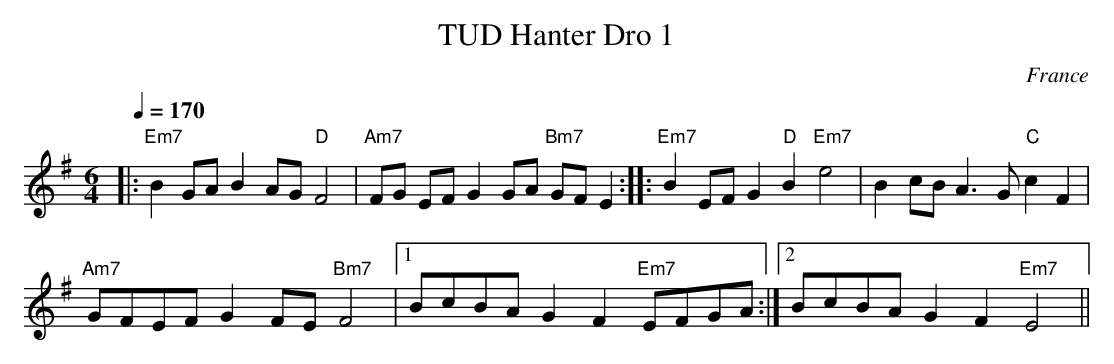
X:1
T:TUD Hanter Dro 1
L:1/8
M:6/4
O:France
Q:1/4=170
K:E minor
|:"Em7"B2 GA B2 AG "D"F4|"Am7" FG EFG2GA "Bm7"GFE2:||:"Em7" B2 EF G2"D"B2 "Em7"e4| B2 cB A3 G "C"c2 F2|
"Am7"GFEF G2 FE "Bm7"F4 |1BcBA G2 F2 "Em7"EFGA:|2BcBA G2 F2 "Em7"E4||
